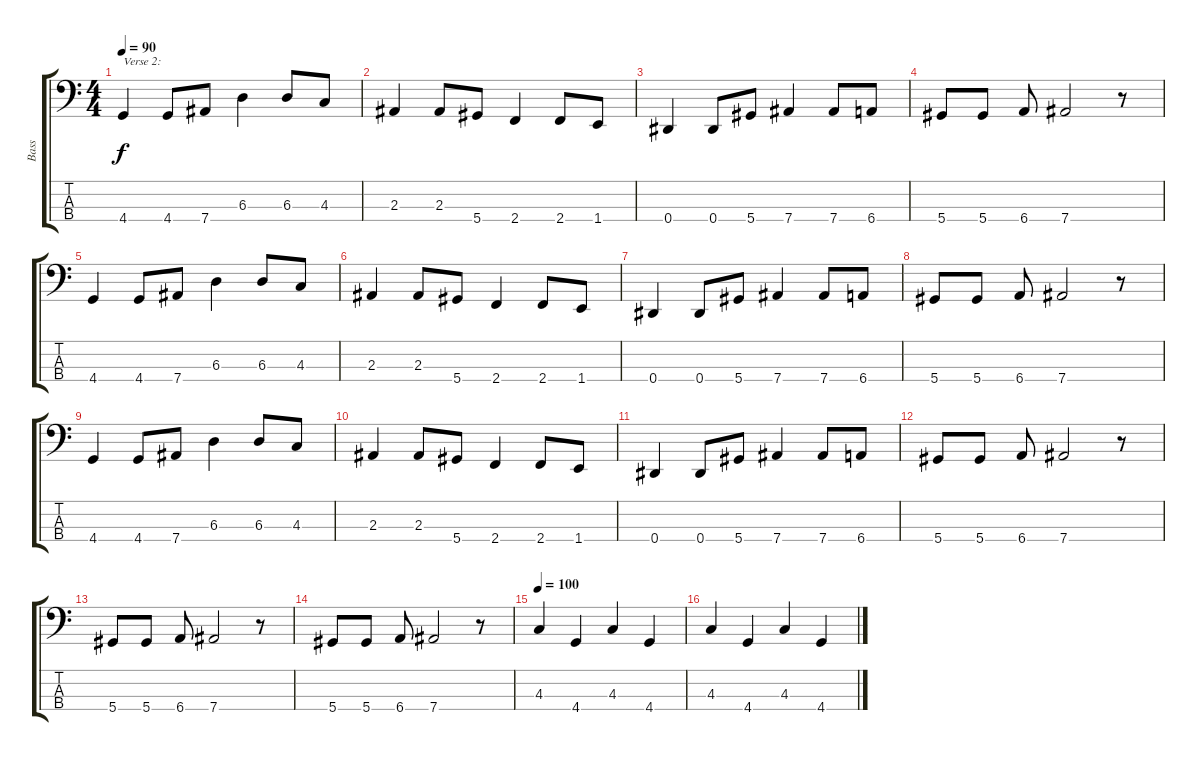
\track ("Bass" "Bass") {instrument electricbassfinger}
\staff {score tabs}
\tuning (Gb2 Db2 Ab1 Eb1) {hide}
\ts (4 4)
\tempo 90
\clef f4
\ks c
4.4.4{txt "Verse 2:" dy f} 4.4.8 7.4.8 6.3.4 6.3.8 4.3.8 |
2.3.4 2.3.8 5.4.8 2.4.4 2.4.8 1.4.8 |
0.4.4 0.4.8 5.4.8 7.4.4 7.4.8 6.4.8 |
5.4.8 5.4.8 6.4.8 7.4.2 r.8 |
4.4.4 4.4.8 7.4.8 6.3.4 6.3.8 4.3.8 |
2.3.4 2.3.8 5.4.8 2.4.4 2.4.8 1.4.8 |
0.4.4 0.4.8 5.4.8 7.4.4 7.4.8 6.4.8 |
5.4.8 5.4.8 6.4.8 7.4.2 r.8 |
4.4.4 4.4.8 7.4.8 6.3.4 6.3.8 4.3.8 |
2.3.4 2.3.8 5.4.8 2.4.4 2.4.8 1.4.8 |
0.4.4 0.4.8 5.4.8 7.4.4 7.4.8 6.4.8 |
5.4.8 5.4.8 6.4.8 7.4.2 r.8 |
5.4.8 5.4.8 6.4.8 7.4.2 r.8 |
5.4.8 5.4.8 6.4.8 7.4.2 r.8 |
\tempo 100
4.3.4 4.4.4 4.3.4 4.4.4 |
4.3.4 4.4.4 4.3.4 4.4.4
